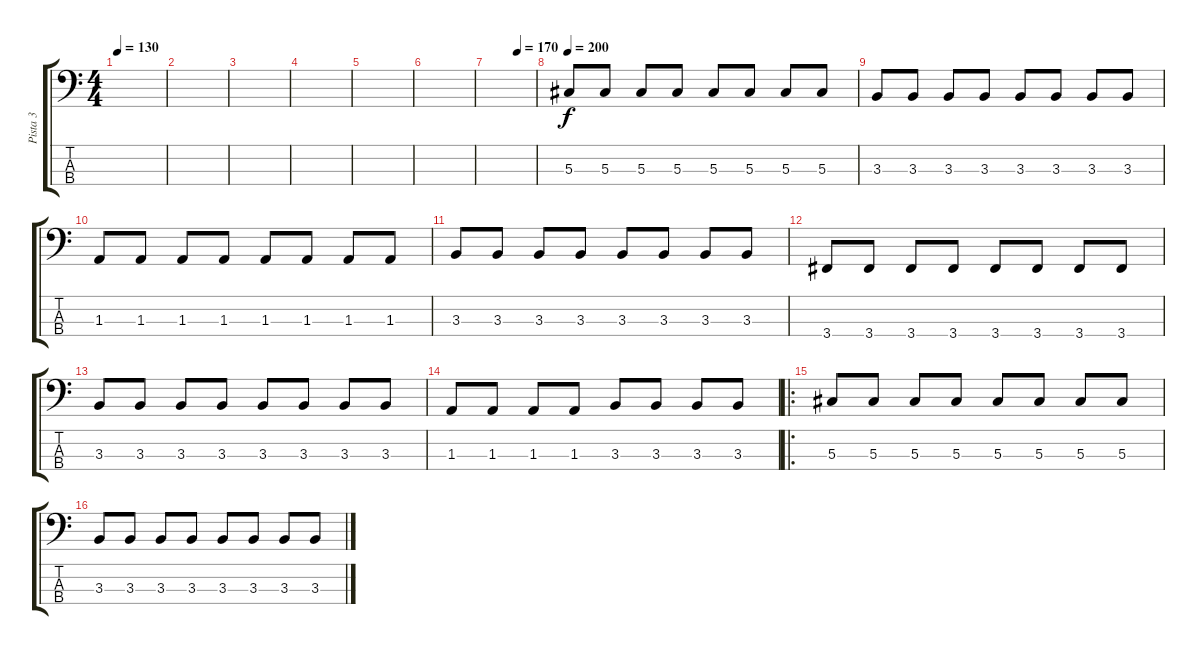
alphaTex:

\track ("Pista 3" "Pista 3") {instrument electricbassfinger}
\staff {score tabs}
\tuning (Gb2 Db2 Ab1 Eb1) {hide}
\ts (4 4)
\tempo 130
\clef f4
\ks c
|
|
|
|
|
|
\tempo (170 0.625)
|
\tempo 200
5.3.8 5.3.8 5.3.8 5.3.8 5.3.8 5.3.8 5.3.8 5.3.8 |
3.3.8 3.3.8 3.3.8 3.3.8 3.3.8 3.3.8 3.3.8 3.3.8 |
1.3.8 1.3.8 1.3.8 1.3.8 1.3.8 1.3.8 1.3.8 1.3.8 |
3.3.8 3.3.8 3.3.8 3.3.8 3.3.8 3.3.8 3.3.8 3.3.8 |
3.4.8 3.4.8 3.4.8 3.4.8 3.4.8 3.4.8 3.4.8 3.4.8 |
3.3.8 3.3.8 3.3.8 3.3.8 3.3.8 3.3.8 3.3.8 3.3.8 |
1.3.8 1.3.8 1.3.8 1.3.8 3.3.8 3.3.8 3.3.8 3.3.8 |
\ro
5.3.8 5.3.8 5.3.8 5.3.8 5.3.8 5.3.8 5.3.8 5.3.8 |
3.3.8 3.3.8 3.3.8 3.3.8 3.3.8 3.3.8 3.3.8 3.3.8
